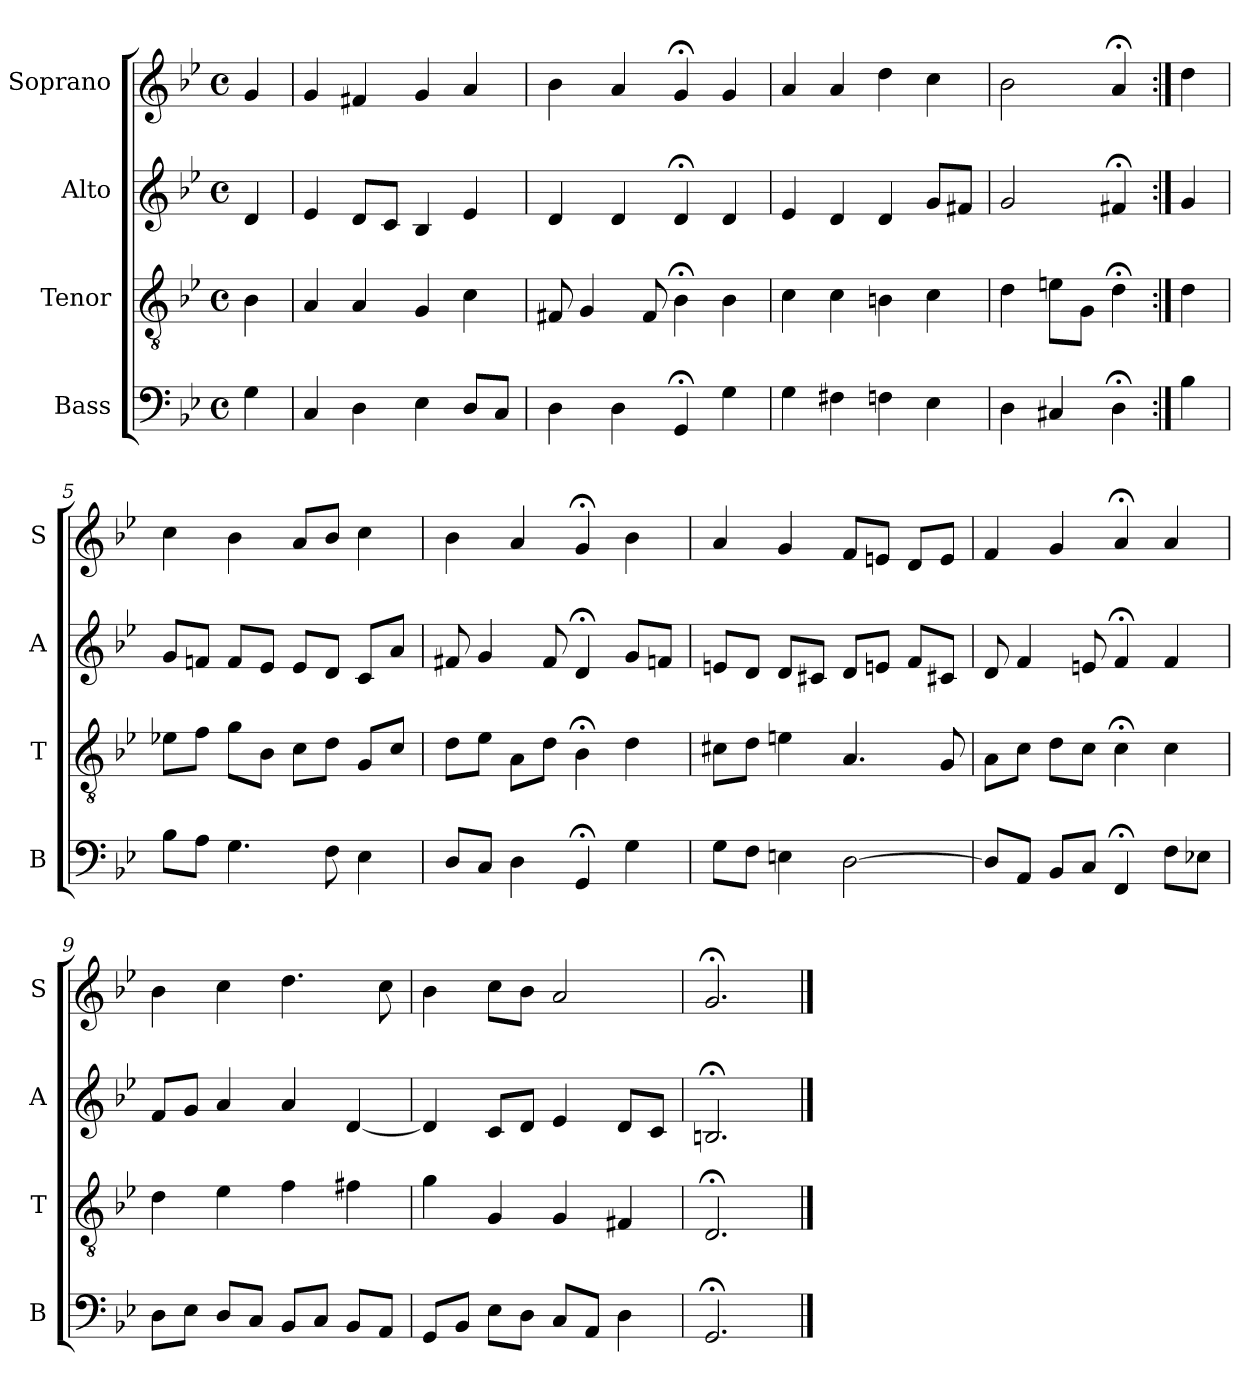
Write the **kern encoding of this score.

**kern	**kern	**kern	**kern
*part4	*part3	*part2	*part1
*staff4	*staff3	*staff2	*staff1
*I"Bass	*I"Tenor	*I"Alto	*I"Soprano
*I'B	*I'T	*I'A	*I'S
*clefF4	*clefGv2	*clefG2	*clefG2
*k[b-e-]	*k[b-e-]	*k[b-e-]	*k[b-e-]
*g:	*g:	*g:	*g:
*M4/4	*M4/4	*M4/4	*M4/4
*met(c)	*met(c)	*met(c)	*met(c)
*MM100	*MM100	*MM100	*MM100
=	=	=	=
4Gi	4B-	4d	4g
=1	=1	=1	=1
4C	4A	4e-	4g
4D	4A	8dL	4f#X
.	.	8cJ	.
4E-	4G	4B-	4g
8DL	4c	4e-	4a
8CJ	.	.	.
=2	=2	=2	=2
4D	8F#X	4d	4b-
.	4G	.	.
4D	.	4d	4a
.	8F#	.	.
4GG;<	4B-;<	4d;<	4g;<
4G	4B-	4d	4g
=3	=3	=3	=3
4G	4c	4e-	4a
4F#X	4c	4d	4a
4Fn	4Bn	4d	4dd
4E-	4c	8gL	4cc
.	.	8f#XJ	.
=4	=4	=4	=4
4D	4d	2g	2b-
4C#Xi	8enL	.	.
.	8GiJ	.	.
4D;<i	4d;<i	4f#X;<	4a;<
=:|!	=:|!	=:|!	=:|!
4B-	4d	4g	4dd
=5	=5	=5	=5
8B-L	8e-XL	8gL	4cc
8AJ	8fJ	8fnJ	.
4.G	8gL	8fL	4b-
.	8B-J	8e-J	.
.	8cL	8e-L	8aL
8F	8dJ	8dJ	8b-J
4E-	8GL	8cL	4cc
.	8cJ	8aJ	.
=6	=6	=6	=6
8DL	8dL	8f#X	4b-
8CJ	8e-J	4g	.
4D	8AL	.	4a
.	8dJ	8f#	.
4GG;<	4B-;<	4d;<	4g;<
4G	4d	8gL	4b-
.	.	8fnJ	.
=7	=7	=7	=7
8GL	8c#XL	8enL	4a
8FJ	8dJ	8dJ	.
4En	4en	8dL	4g
.	.	8c#XJ	.
[2D	4.A	8dL	8fL
.	.	8enJ	8enJ
.	.	8fL	8dL
.	8G	8c#XJ	8eJ
=8	=8	=8	=8
8DL]	8AL	8d	4f
8AAJ	8cJ	4f	.
8BB-L	8dL	.	4g
8CJ	8cJ	8en	.
4FF;<	4c;<	4f;<	4a;<
8FL	4c	4f	4a
8E-XJ	.	.	.
=9	=9	=9	=9
8DL	4d	8fL	4b-
8E-J	.	8gJ	.
8DL	4e-	4a	4cc
8CJ	.	.	.
8BB-L	4f	4a	4.dd
8CJ	.	.	.
8BB-L	4f#X	[4d	.
8AAJ	.	.	8cc
=10	=10	=10	=10
8GGL	4g	4d]	4b-
8BB-J	.	.	.
8E-L	4G	8cL	8ccL
8DJ	.	8dJ	8b-J
8CL	4G	4e-	2a
8AAJ	.	.	.
4D	4F#X	8dL	.
.	.	8cJ	.
=11	=11	=11	=11
2.GG;<	2.D;<	2.Bn;<	2.g;<
==	==	==	==
*-	*-	*-	*-
